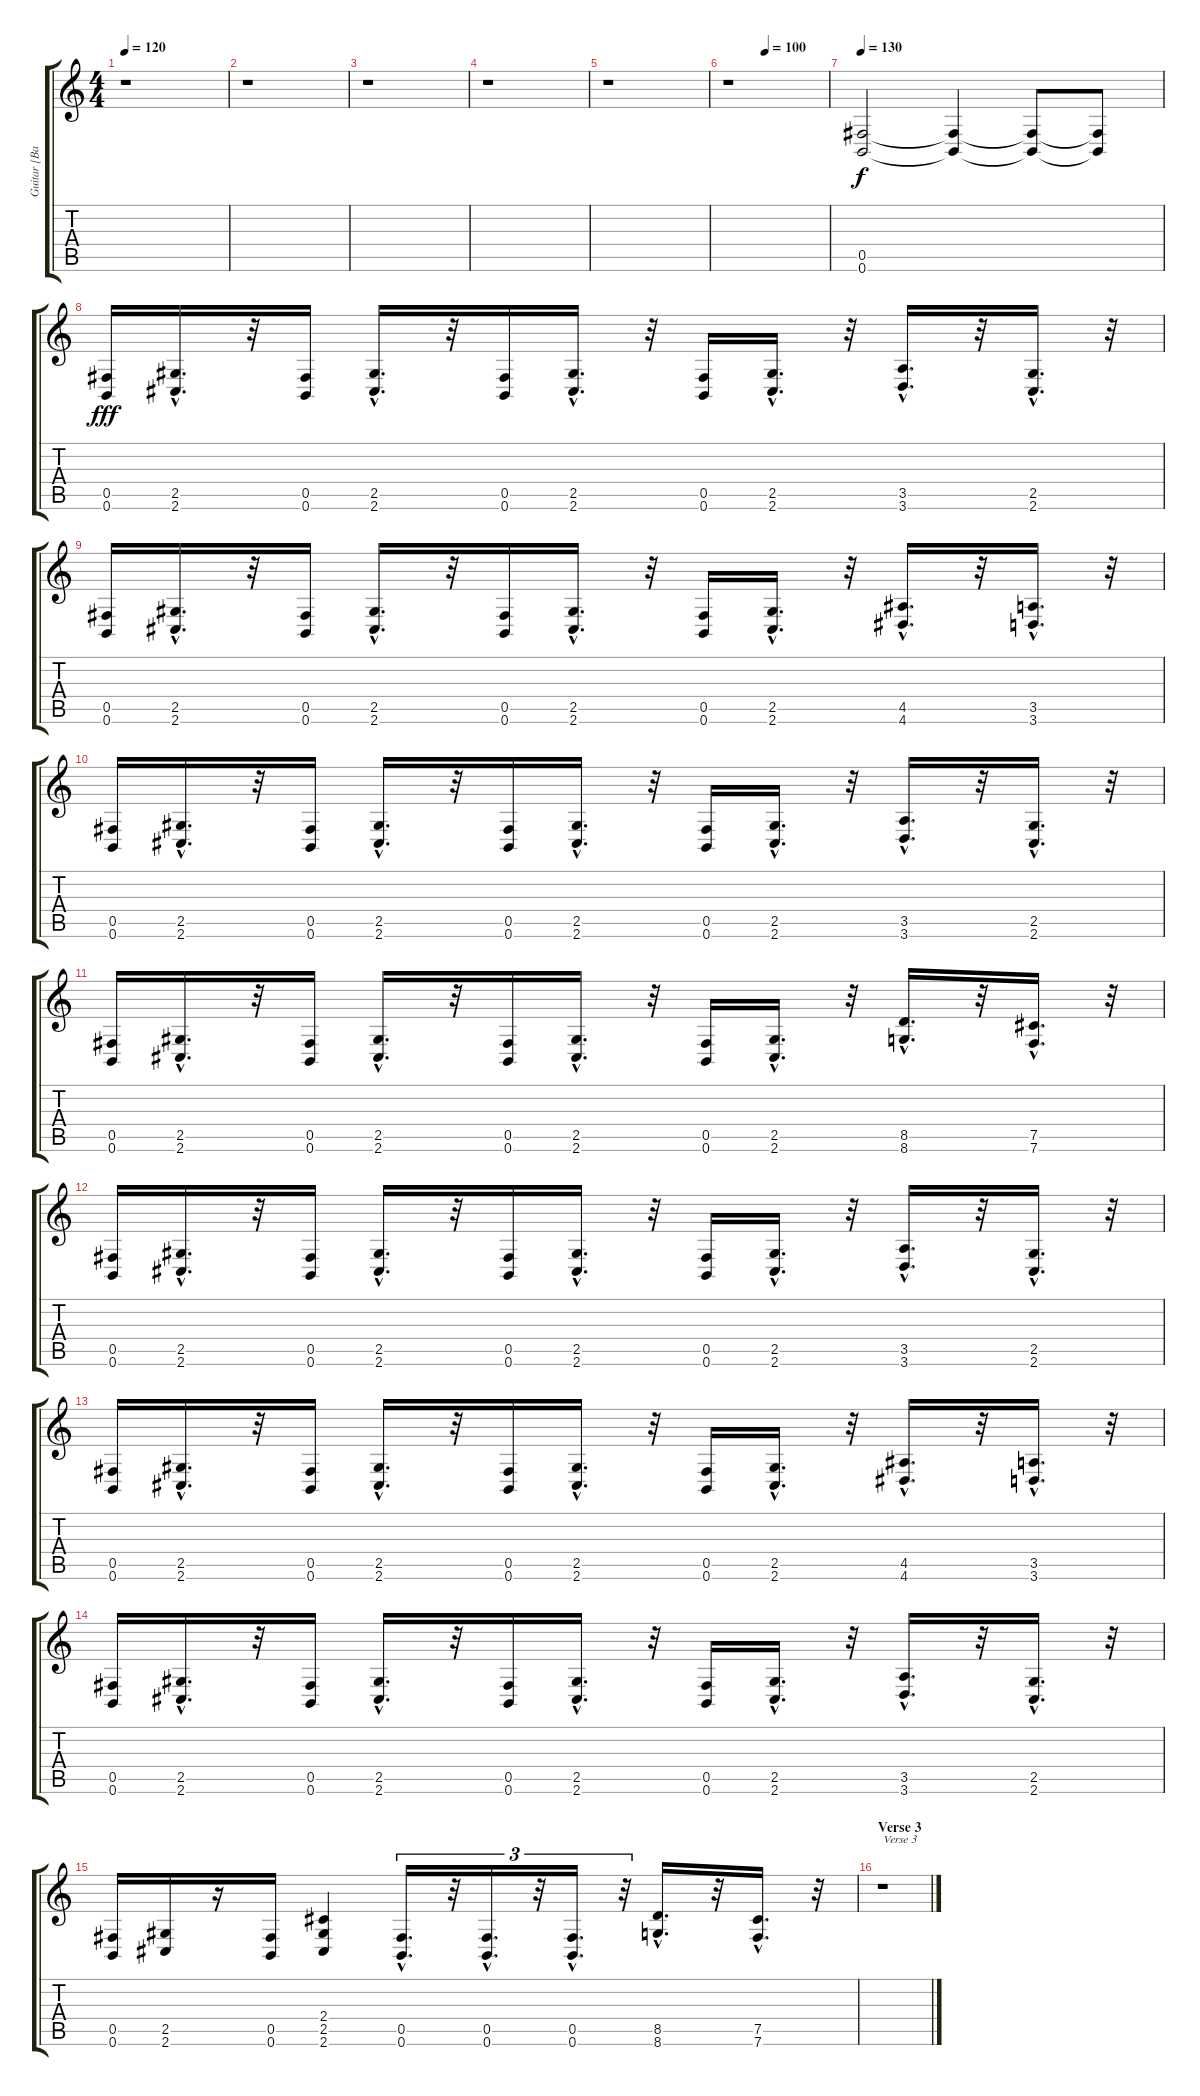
\track ("Guitar [Back Up]" "Guitar [Ba") {instrument distortionguitar}
\staff {score tabs}
\tuning (Db4 Ab3 E3 B2 Gb2 B1) {hide}
\ts (4 4)
\tempo 120
\clef g2
\ks c
r.1{dy f} |
r.1 |
r.1 |
r.1 |
r.1 |
\tempo (100 0.375)
r.1 |
\tempo 130
(0.5 0.6).2 (0.5{t} 0.6{t}).4 (0.5{t} 0.6{t}).8 (0.5{t} 0.6{t}).8 |
(0.5 0.6).16{dy fff} (2.5{hac} 2.6{hac}).16{d} r.32 (0.5 0.6).16 (2.5{hac} 2.6{hac}).16{d} r.32 (0.5 0.6).16 (2.5{hac} 2.6{hac}).16{d} r.32 (0.5 0.6).16 (2.5{hac} 2.6{hac}).16{d} r.32 (3.5{hac} 3.6{hac}).16{d} r.32 (2.5{hac} 2.6{hac}).16{d} r.32 |
(0.5 0.6).16 (2.5{hac} 2.6{hac}).16{d} r.32 (0.5 0.6).16 (2.5{hac} 2.6{hac}).16{d} r.32 (0.5 0.6).16 (2.5{hac} 2.6{hac}).16{d} r.32 (0.5 0.6).16 (2.5{hac} 2.6{hac}).16{d} r.32 (4.5{hac} 4.6{hac}).16{d} r.32 (3.5{hac} 3.6{hac}).16{d} r.32 |
(0.5 0.6).16 (2.5{hac} 2.6{hac}).16{d} r.32 (0.5 0.6).16 (2.5{hac} 2.6{hac}).16{d} r.32 (0.5 0.6).16 (2.5{hac} 2.6{hac}).16{d} r.32 (0.5 0.6).16 (2.5{hac} 2.6{hac}).16{d} r.32 (3.5{hac} 3.6{hac}).16{d} r.32 (2.5{hac} 2.6{hac}).16{d} r.32 |
(0.5 0.6).16 (2.5{hac} 2.6{hac}).16{d} r.32 (0.5 0.6).16 (2.5{hac} 2.6{hac}).16{d} r.32 (0.5 0.6).16 (2.5{hac} 2.6{hac}).16{d} r.32 (0.5 0.6).16 (2.5{hac} 2.6{hac}).16{d} r.32 (8.5{hac} 8.6{hac}).16{d} r.32 (7.5{hac} 7.6{hac}).16{d} r.32 |
(0.5 0.6).16 (2.5{hac} 2.6{hac}).16{d} r.32 (0.5 0.6).16 (2.5{hac} 2.6{hac}).16{d} r.32 (0.5 0.6).16 (2.5{hac} 2.6{hac}).16{d} r.32 (0.5 0.6).16 (2.5{hac} 2.6{hac}).16{d} r.32 (3.5{hac} 3.6{hac}).16{d} r.32 (2.5{hac} 2.6{hac}).16{d} r.32 |
(0.5 0.6).16 (2.5{hac} 2.6{hac}).16{d} r.32 (0.5 0.6).16 (2.5{hac} 2.6{hac}).16{d} r.32 (0.5 0.6).16 (2.5{hac} 2.6{hac}).16{d} r.32 (0.5 0.6).16 (2.5{hac} 2.6{hac}).16{d} r.32 (4.5{hac} 4.6{hac}).16{d} r.32 (3.5{hac} 3.6{hac}).16{d} r.32 |
(0.5 0.6).16 (2.5{hac} 2.6{hac}).16{d} r.32 (0.5 0.6).16 (2.5{hac} 2.6{hac}).16{d} r.32 (0.5 0.6).16 (2.5{hac} 2.6{hac}).16{d} r.32 (0.5 0.6).16 (2.5{hac} 2.6{hac}).16{d} r.32 (3.5{hac} 3.6{hac}).16{d} r.32 (2.5{hac} 2.6{hac}).16{d} r.32 |
(0.5 0.6).16 (2.5 2.6).16 r.16 (0.5 0.6).16 (2.4 2.5 2.6).4 (0.5{hac} 0.6{hac}).16{d tu (3 2)} r.32{tu (3 2)} (0.5{hac} 0.6{hac}).16{d tu (3 2)} r.32{tu (3 2)} (0.5{hac} 0.6{hac}).16{d tu (3 2)} r.32{tu (3 2)} (8.5{hac} 8.6{hac}).16{d} r.32 (7.5{hac} 7.6{hac}).16{d} r.32 |
\section ("" "Verse 3")
r.1{txt "Verse 3"}
